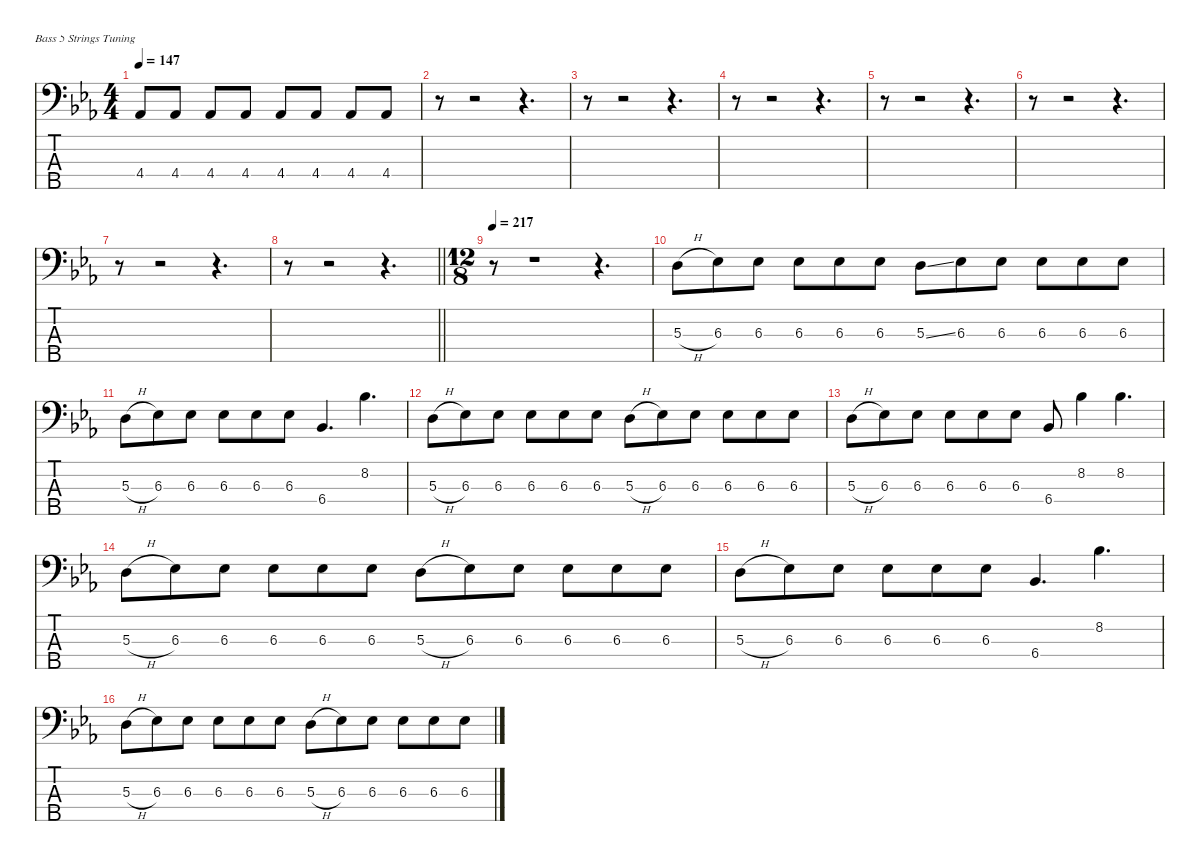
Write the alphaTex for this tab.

\defaultSystemsLayout 4
\hideDynamics
\bracketExtendMode nobrackets
\singleTrackTrackNamePolicy hidden
\multiTrackTrackNamePolicy hidden
\firstSystemTrackNameMode fullname
\firstSystemTrackNameOrientation horizontal
\otherSystemsTrackNameOrientation horizontal
\track ("Bass" "el.bs.") {instrument electricbasspick}
\staff {score tabs}
\tuning (G2 D2 A1 E1 B0)
\ts (4 4)
\tempo 147
\clef f4
\ks eb
4.4{acc b}.8{dy f beam Up} 4.4{acc b}.8{beam Up} 4.4{acc b}.8{beam Up} 4.4{acc b}.8{beam Up} 4.4{acc b}.8{beam Up} 4.4{acc b}.8{beam Up} 4.4{acc b}.8{beam Up} 4.4{acc b}.8{beam Up} |
r.8{beam Down} r.2{beam Down} r.4{d beam Down} |
r.8{beam Down} r.2{beam Down} r.4{d beam Down} |
r.8{beam Down} r.2{beam Down} r.4{d beam Down} |
r.8{beam Down} r.2{beam Down} r.4{d beam Down} |
r.8{beam Down} r.2{beam Down} r.4{d beam Down} |
r.8{beam Down} r.2{beam Down} r.4{d beam Down} |
\barLineRight lightlight
r.8{beam Down} r.2{beam Down} r.4{d beam Down} |
\ts (12 8)
\beaming (8 3 3 3 3)
\tempo 217
r.8{beam Down} r.1{beam Down} r.4{d beam Down} |
5.3{h acc forcenatural}.8{beam Down} 6.3{acc b}.8{beam Down} 6.3{acc b}.8{beam Down} 6.3{acc b}.8{beam Down} 6.3{acc b}.8{beam Down} 6.3{acc b}.8{beam Down} 5.3{ss acc forcenatural}.8{beam Down} 6.3{acc b}.8{beam Down} 6.3{acc b}.8{beam Down} 6.3{acc b}.8{beam Down} 6.3{acc b}.8{beam Down} 6.3{acc b}.8{beam Down} |
5.3{h acc forcenatural}.8{beam Down} 6.3{acc b}.8{beam Down} 6.3{acc b}.8{beam Down} 6.3{acc b}.8{beam Down} 6.3{acc b}.8{beam Down} 6.3{acc b}.8{beam Down} 6.4{acc b}.4{d beam Up} 8.2{acc b}.4{d beam Down} |
5.3{h acc forcenatural}.8{beam Down} 6.3{acc b}.8{beam Down} 6.3{acc b}.8{beam Down} 6.3{acc b}.8{beam Down} 6.3{acc b}.8{beam Down} 6.3{acc b}.8{beam Down} 5.3{h acc forcenatural}.8{beam Down} 6.3{acc b}.8{beam Down} 6.3{acc b}.8{beam Down} 6.3{acc b}.8{beam Down} 6.3{acc b}.8{beam Down} 6.3{acc b}.8{beam Down} |
5.3{h acc forcenatural}.8{beam Down} 6.3{acc b}.8{beam Down} 6.3{acc b}.8{beam Down} 6.3{acc b}.8{beam Down} 6.3{acc b}.8{beam Down} 6.3{acc b}.8{beam Down} 6.4{acc b}.8{beam Up} 8.2{acc b}.4{beam Down} 8.2{acc b}.4{d beam Down} |
5.3{h acc forcenatural}.8{beam Down} 6.3{acc b}.8{beam Down} 6.3{acc b}.8{beam Down} 6.3{acc b}.8{beam Down} 6.3{acc b}.8{beam Down} 6.3{acc b}.8{beam Down} 5.3{h acc forcenatural}.8{beam Down} 6.3{acc b}.8{beam Down} 6.3{acc b}.8{beam Down} 6.3{acc b}.8{beam Down} 6.3{acc b}.8{beam Down} 6.3{acc b}.8{beam Down} |
5.3{h acc forcenatural}.8{beam Down} 6.3{acc b}.8{beam Down} 6.3{acc b}.8{beam Down} 6.3{acc b}.8{beam Down} 6.3{acc b}.8{beam Down} 6.3{acc b}.8{beam Down} 6.4{acc b}.4{d beam Up} 8.2{acc b}.4{d beam Down} |
5.3{h acc forcenatural}.8{beam Down} 6.3{acc b}.8{beam Down} 6.3{acc b}.8{beam Down} 6.3{acc b}.8{beam Down} 6.3{acc b}.8{beam Down} 6.3{acc b}.8{beam Down} 5.3{h acc forcenatural}.8{beam Down} 6.3{acc b}.8{beam Down} 6.3{acc b}.8{beam Down} 6.3{acc b}.8{beam Down} 6.3{acc b}.8{beam Down} 6.3{acc b}.8{beam Down}
